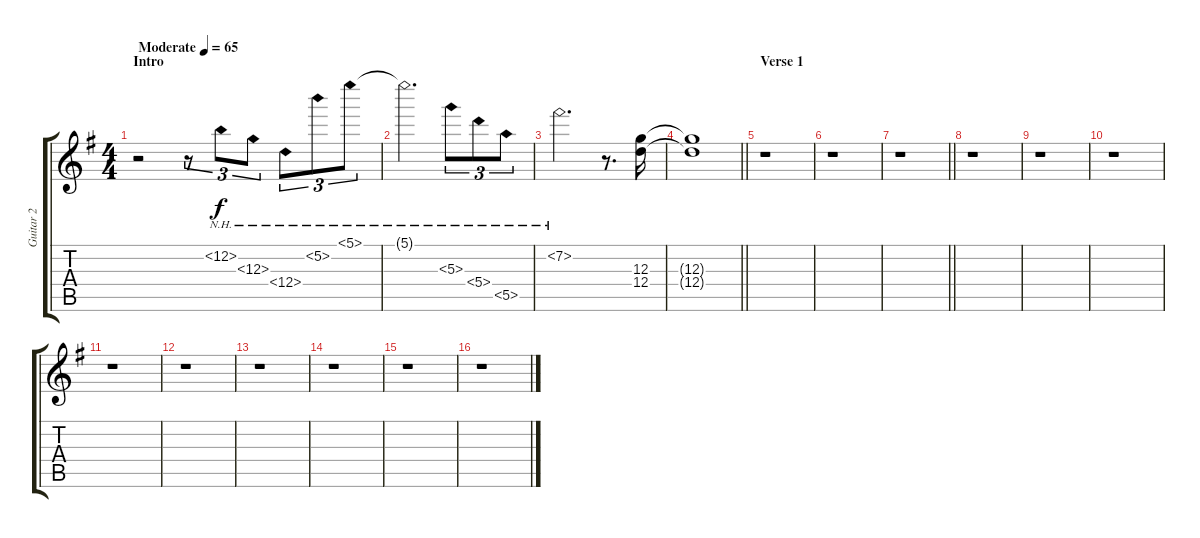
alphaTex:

\track ("Guitar 2" "Guitar 2") {instrument distortionguitar}
\staff {score tabs}
\tuning (E4 B3 G3 D3 A2 E2) {hide}
\ts (4 4)
\section ("" "Intro")
\tempo (65 "Moderate")
\clef g2
\ks g
r.2{dy f instrument distortionguitar} r.8{tu (3 2)} 12.2{nh}.8{tu (3 2)} 12.3{nh}.8{tu (3 2)} 12.4{nh}.8{tu (3 2)} 5.2{nh}.8{tu (3 2)} 5.1{nh}.8{tu (3 2)} |
5.1{nh t}.2{d} 5.3{nh}.8{tu (3 2)} 5.4{nh}.8{tu (3 2)} 5.5{nh}.8{tu (3 2)} |
7.2{nh}.2{d} r.8{d} (12.3 12.4).16 |
\barLineRight lightlight
(12.3{t} 12.4{t}).1 |
\section ("" "Verse 1")
r.1 |
r.1 |
\barLineRight lightlight
r.1 |
r.1 |
r.1 |
r.1 |
r.1 |
r.1 |
r.1 |
r.1 |
r.1 |
r.1
